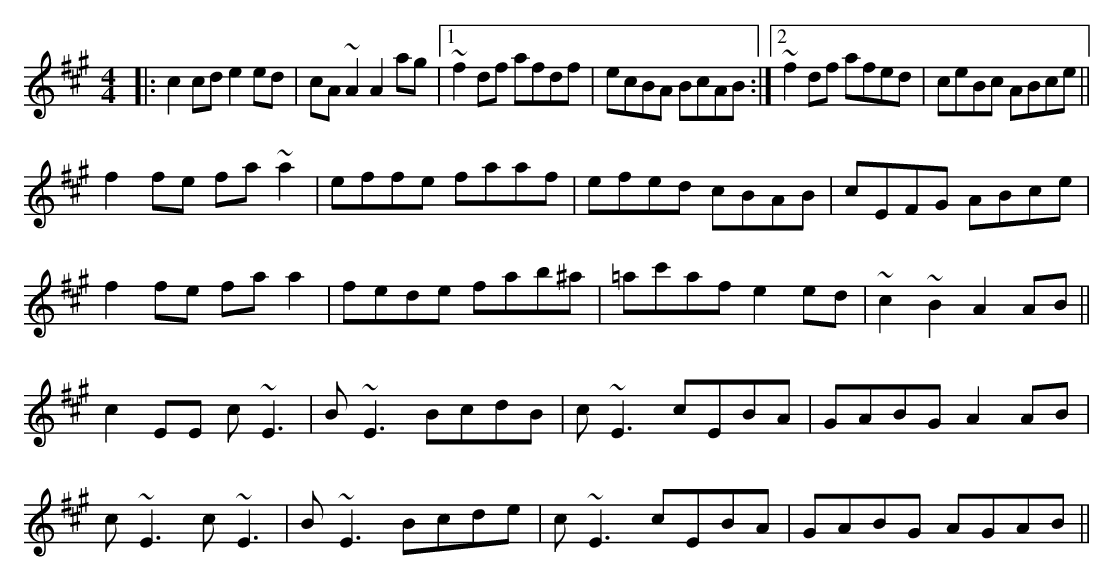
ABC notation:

X:1
M:4/4
K:A
|:c2cd e2ed|cA~A2 A2ag|1 ~f2df afdf|ecBA BcAB:|2 ~f2df afed|ceBc ABce||
f2fe fa~a2|effe faaf|efed cBAB|cEFG ABce|
f2fe faa2|fede fab^a|=ac'af e2ed|~c2~B2 A2AB||
c2EE c~E3|B~E3 BcdB|c~E3 cEBA|GABG A2AB|
c~E3 c~E3|B~E3 Bcde|c~E3 cEBA|GABG AGAB||
